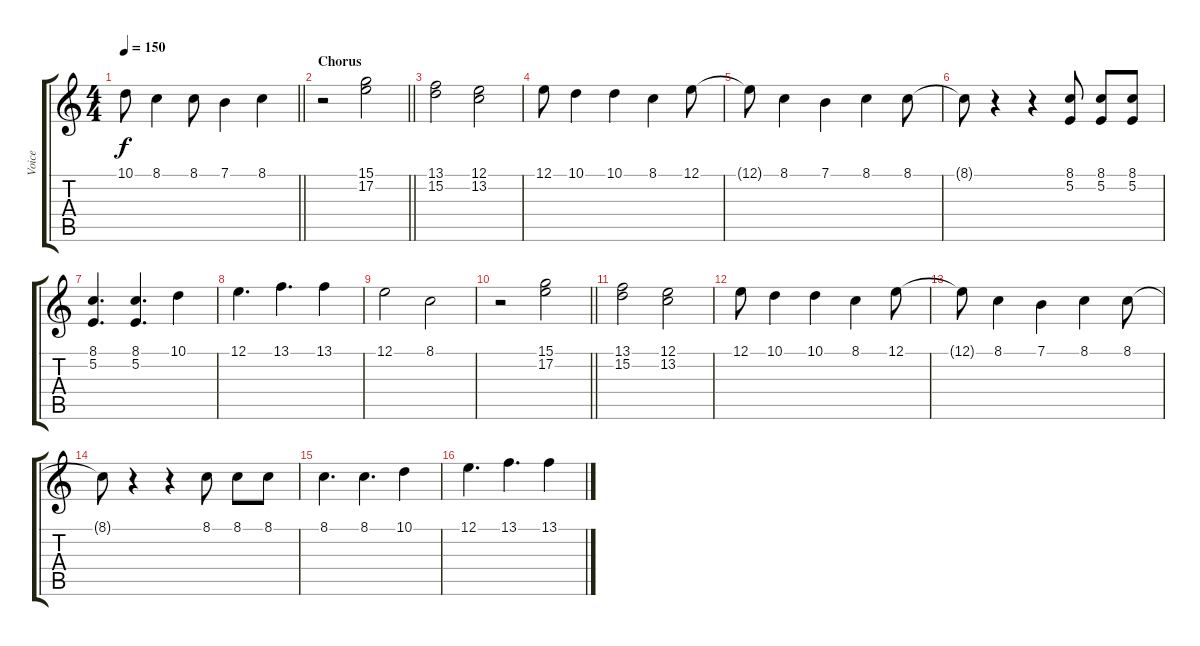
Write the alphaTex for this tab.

\track ("Voice" "Voice") {instrument lead3calliope}
\staff {score tabs}
\tuning (E4 B3 G3 D3 A2 D2) {hide}
\ts (4 4)
\tempo 150
\clef g2
\barLineRight lightlight
\ks c
10.1.8{dy f} 8.1.4 8.1.8 7.1.4 8.1.4 |
\section ("" "Chorus")
\barLineRight lightlight
r.2 (15.1 17.2).2 |
\section ("" "")
(13.1 15.2).2 (12.1 13.2).2 |
12.1.8 10.1.4 10.1.4 8.1.4 12.1.8 |
12.1{t}.8 8.1.4 7.1.4 8.1.4 8.1.8 |
8.1{t}.8 r.4 r.4 (8.1 5.2).8 (8.1 5.2).8 (8.1 5.2).8 |
(8.1 5.2).4{d} (8.1 5.2).4{d} 10.1.4 |
12.1.4{d} 13.1.4{d} 13.1.4 |
12.1.2 8.1.2 |
\barLineRight lightlight
r.2 (15.1 17.2).2 |
(13.1 15.2).2 (12.1 13.2).2 |
12.1.8 10.1.4 10.1.4 8.1.4 12.1.8 |
12.1{t}.8 8.1.4 7.1.4 8.1.4 8.1.8 |
8.1{t}.8 r.4 r.4 8.1.8 8.1.8 8.1.8 |
8.1.4{d} 8.1.4{d} 10.1.4 |
12.1.4{d} 13.1.4{d} 13.1.4
